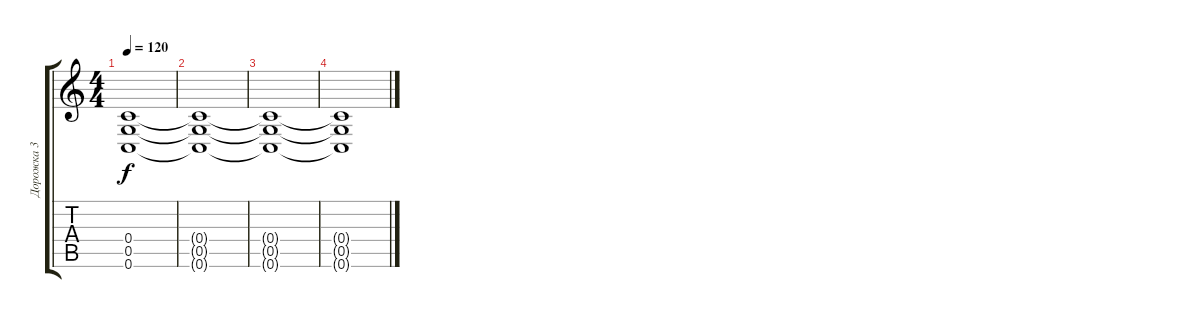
\track ("Дорожка 3" "Дорожка 3") {instrument distortionguitar}
\staff {score tabs}
\tuning (D4 A3 F3 C3 G2 C2) {hide}
\ts (4 4)
\tempo 120
\clef g2
\ks c
(0.4 0.5 0.6).1{dy f} |
(0.4{t} 0.5{t} 0.6{t}).1 |
(0.4{t} 0.5{t} 0.6{t}).1 |
(0.4{t} 0.5{t} 0.6{t}).1
